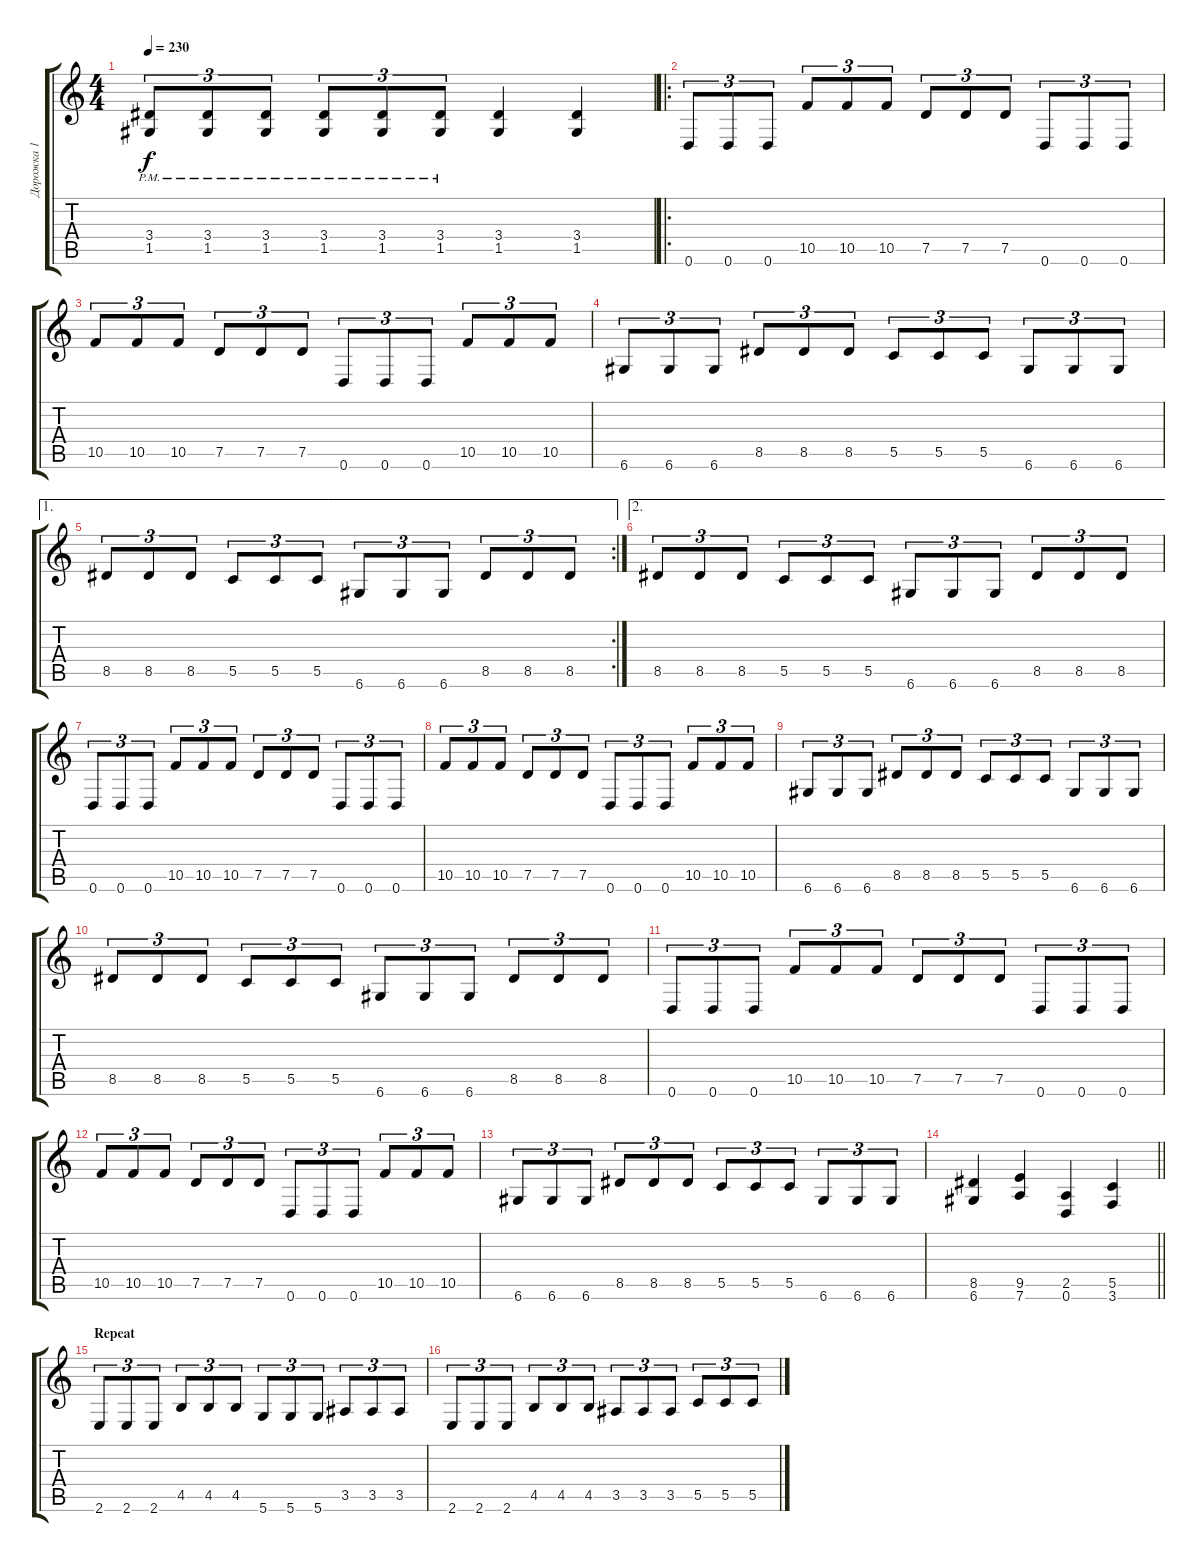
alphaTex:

\track ("Дорожка 1" "Дорожка 1") {instrument distortionguitar}
\staff {score tabs}
\tuning (D4 A3 F3 C3 G2 D2) {hide}
\ts (4 4)
\tempo 230
\clef g2
\ks c
(3.4{pm} 1.5{pm}).8{tu (3 2) dy f} (3.4{pm} 1.5{pm}).8{tu (3 2)} (3.4{pm} 1.5{pm}).8{tu (3 2)} (3.4{pm} 1.5{pm}).8{tu (3 2)} (3.4{pm} 1.5{pm}).8{tu (3 2)} (3.4{pm} 1.5{pm}).8{tu (3 2)} (3.4 1.5).4 (3.4 1.5).4 |
\ro
0.6.8{tu (3 2)} 0.6.8{tu (3 2)} 0.6.8{tu (3 2)} 10.5.8{tu (3 2)} 10.5.8{tu (3 2)} 10.5.8{tu (3 2)} 7.5.8{tu (3 2)} 7.5.8{tu (3 2)} 7.5.8{tu (3 2)} 0.6.8{tu (3 2)} 0.6.8{tu (3 2)} 0.6.8{tu (3 2)} |
10.5.8{tu (3 2)} 10.5.8{tu (3 2)} 10.5.8{tu (3 2)} 7.5.8{tu (3 2)} 7.5.8{tu (3 2)} 7.5.8{tu (3 2)} 0.6.8{tu (3 2)} 0.6.8{tu (3 2)} 0.6.8{tu (3 2)} 10.5.8{tu (3 2)} 10.5.8{tu (3 2)} 10.5.8{tu (3 2)} |
6.6.8{tu (3 2)} 6.6.8{tu (3 2)} 6.6.8{tu (3 2)} 8.5.8{tu (3 2)} 8.5.8{tu (3 2)} 8.5.8{tu (3 2)} 5.5.8{tu (3 2)} 5.5.8{tu (3 2)} 5.5.8{tu (3 2)} 6.6.8{tu (3 2)} 6.6.8{tu (3 2)} 6.6.8{tu (3 2)} |
\ae 1
\rc 2
8.5.8{tu (3 2)} 8.5.8{tu (3 2)} 8.5.8{tu (3 2)} 5.5.8{tu (3 2)} 5.5.8{tu (3 2)} 5.5.8{tu (3 2)} 6.6.8{tu (3 2)} 6.6.8{tu (3 2)} 6.6.8{tu (3 2)} 8.5.8{tu (3 2)} 8.5.8{tu (3 2)} 8.5.8{tu (3 2)} |
\ae 2
8.5.8{tu (3 2)} 8.5.8{tu (3 2)} 8.5.8{tu (3 2)} 5.5.8{tu (3 2)} 5.5.8{tu (3 2)} 5.5.8{tu (3 2)} 6.6.8{tu (3 2)} 6.6.8{tu (3 2)} 6.6.8{tu (3 2)} 8.5.8{tu (3 2)} 8.5.8{tu (3 2)} 8.5.8{tu (3 2)} |
0.6.8{tu (3 2)} 0.6.8{tu (3 2)} 0.6.8{tu (3 2)} 10.5.8{tu (3 2)} 10.5.8{tu (3 2)} 10.5.8{tu (3 2)} 7.5.8{tu (3 2)} 7.5.8{tu (3 2)} 7.5.8{tu (3 2)} 0.6.8{tu (3 2)} 0.6.8{tu (3 2)} 0.6.8{tu (3 2)} |
10.5.8{tu (3 2)} 10.5.8{tu (3 2)} 10.5.8{tu (3 2)} 7.5.8{tu (3 2)} 7.5.8{tu (3 2)} 7.5.8{tu (3 2)} 0.6.8{tu (3 2)} 0.6.8{tu (3 2)} 0.6.8{tu (3 2)} 10.5.8{tu (3 2)} 10.5.8{tu (3 2)} 10.5.8{tu (3 2)} |
6.6.8{tu (3 2)} 6.6.8{tu (3 2)} 6.6.8{tu (3 2)} 8.5.8{tu (3 2)} 8.5.8{tu (3 2)} 8.5.8{tu (3 2)} 5.5.8{tu (3 2)} 5.5.8{tu (3 2)} 5.5.8{tu (3 2)} 6.6.8{tu (3 2)} 6.6.8{tu (3 2)} 6.6.8{tu (3 2)} |
8.5.8{tu (3 2)} 8.5.8{tu (3 2)} 8.5.8{tu (3 2)} 5.5.8{tu (3 2)} 5.5.8{tu (3 2)} 5.5.8{tu (3 2)} 6.6.8{tu (3 2)} 6.6.8{tu (3 2)} 6.6.8{tu (3 2)} 8.5.8{tu (3 2)} 8.5.8{tu (3 2)} 8.5.8{tu (3 2)} |
0.6.8{tu (3 2)} 0.6.8{tu (3 2)} 0.6.8{tu (3 2)} 10.5.8{tu (3 2)} 10.5.8{tu (3 2)} 10.5.8{tu (3 2)} 7.5.8{tu (3 2)} 7.5.8{tu (3 2)} 7.5.8{tu (3 2)} 0.6.8{tu (3 2)} 0.6.8{tu (3 2)} 0.6.8{tu (3 2)} |
10.5.8{tu (3 2)} 10.5.8{tu (3 2)} 10.5.8{tu (3 2)} 7.5.8{tu (3 2)} 7.5.8{tu (3 2)} 7.5.8{tu (3 2)} 0.6.8{tu (3 2)} 0.6.8{tu (3 2)} 0.6.8{tu (3 2)} 10.5.8{tu (3 2)} 10.5.8{tu (3 2)} 10.5.8{tu (3 2)} |
6.6.8{tu (3 2)} 6.6.8{tu (3 2)} 6.6.8{tu (3 2)} 8.5.8{tu (3 2)} 8.5.8{tu (3 2)} 8.5.8{tu (3 2)} 5.5.8{tu (3 2)} 5.5.8{tu (3 2)} 5.5.8{tu (3 2)} 6.6.8{tu (3 2)} 6.6.8{tu (3 2)} 6.6.8{tu (3 2)} |
\barLineRight lightlight
(8.5 6.6).4 (9.5 7.6).4 (2.5 0.6).4 (5.5 3.6).4 |
\section ("" "Repeat")
2.6.8{tu (3 2)} 2.6.8{tu (3 2)} 2.6.8{tu (3 2)} 4.5.8{tu (3 2)} 4.5.8{tu (3 2)} 4.5.8{tu (3 2)} 5.6.8{tu (3 2)} 5.6.8{tu (3 2)} 5.6.8{tu (3 2)} 3.5.8{tu (3 2)} 3.5.8{tu (3 2)} 3.5.8{tu (3 2)} |
2.6.8{tu (3 2)} 2.6.8{tu (3 2)} 2.6.8{tu (3 2)} 4.5.8{tu (3 2)} 4.5.8{tu (3 2)} 4.5.8{tu (3 2)} 3.5.8{tu (3 2)} 3.5.8{tu (3 2)} 3.5.8{tu (3 2)} 5.5.8{tu (3 2)} 5.5.8{tu (3 2)} 5.5.8{tu (3 2)}
